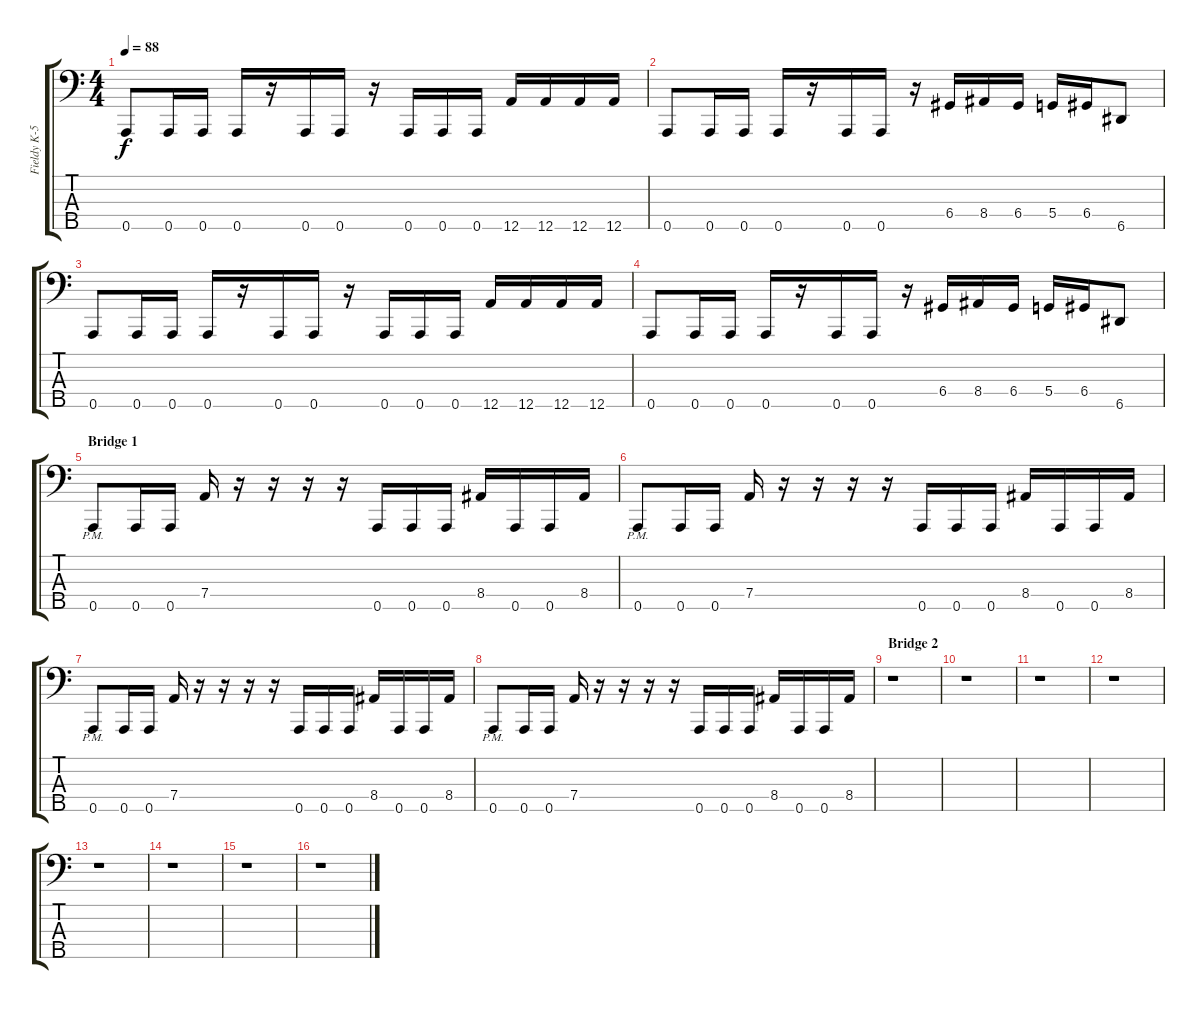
\track ("Fieldy K-5" "Fieldy K-5") {instrument slapbass1}
\staff {score tabs}
\tuning (F2 C2 G1 D1 A0) {hide}
\ts (4 4)
\tempo 88
\clef f4
\ks c
0.5.8{dy f} 0.5.16 0.5.16 0.5.16 r.16 0.5.16 0.5.16 r.16 0.5.16 0.5.16 0.5.16 12.5.16 12.5.16 12.5.16 12.5.16 |
0.5.8 0.5.16 0.5.16 0.5.16 r.16 0.5.16 0.5.16 r.16 6.4.16 8.4.16 6.4.16 5.4.16 6.4.16 6.5.8 |
0.5.8 0.5.16 0.5.16 0.5.16 r.16 0.5.16 0.5.16 r.16 0.5.16 0.5.16 0.5.16 12.5.16 12.5.16 12.5.16 12.5.16 |
0.5.8 0.5.16 0.5.16 0.5.16 r.16 0.5.16 0.5.16 r.16 6.4.16 8.4.16 6.4.16 5.4.16 6.4.16 6.5.8 |
\section ("" "Bridge 1")
0.5{pm}.8 0.5.16 0.5.16 7.4.16 r.16 r.16 r.16 r.16 0.5.16 0.5.16 0.5.16 8.4.16 0.5.16 0.5.16 8.4.16 |
0.5{pm}.8 0.5.16 0.5.16 7.4.16 r.16 r.16 r.16 r.16 0.5.16 0.5.16 0.5.16 8.4.16 0.5.16 0.5.16 8.4.16 |
0.5{pm}.8 0.5.16 0.5.16 7.4.16 r.16 r.16 r.16 r.16 0.5.16 0.5.16 0.5.16 8.4.16 0.5.16 0.5.16 8.4.16 |
0.5{pm}.8 0.5.16 0.5.16 7.4.16 r.16 r.16 r.16 r.16 0.5.16 0.5.16 0.5.16 8.4.16 0.5.16 0.5.16 8.4.16 |
\section ("" "Bridge 2")
r.1 |
r.1 |
r.1 |
r.1 |
r.1 |
r.1 |
r.1 |
r.1
